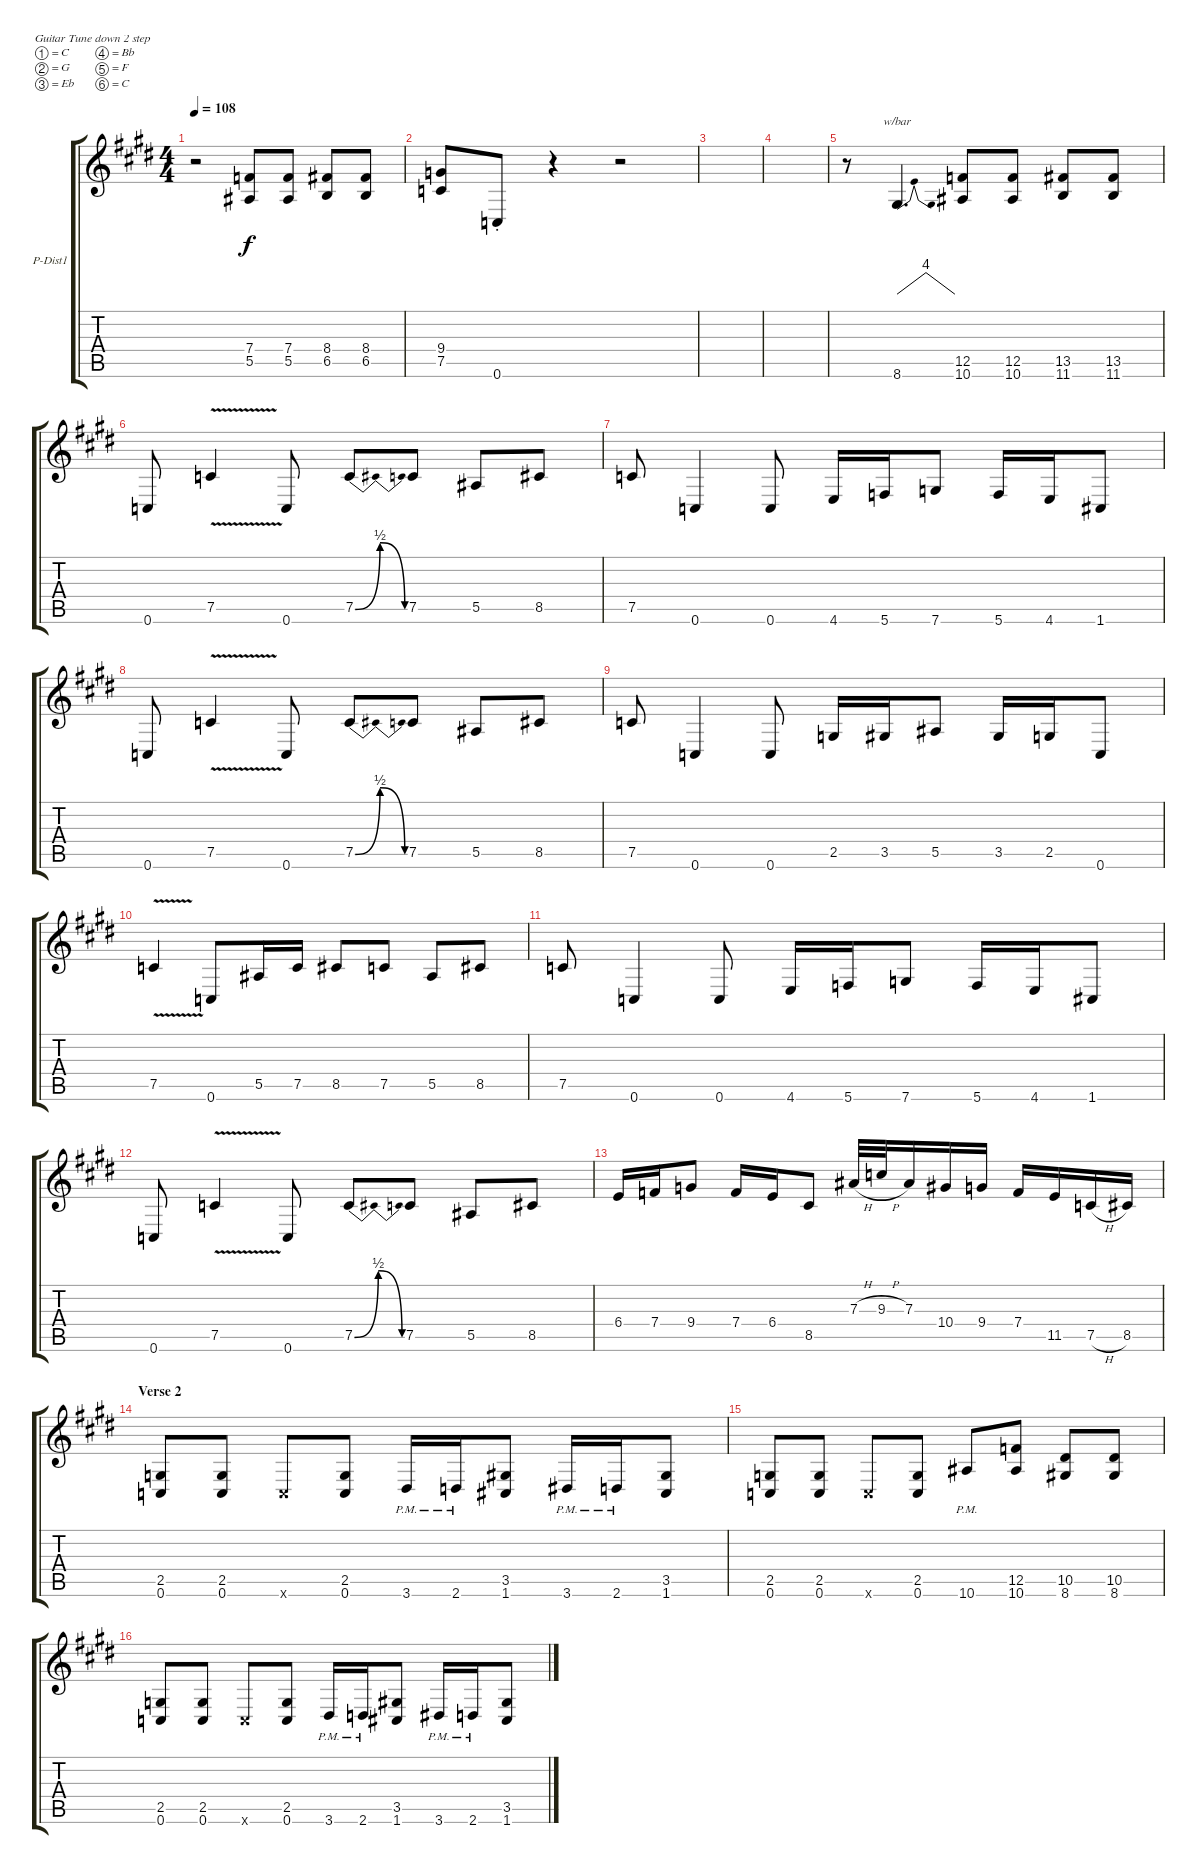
\defaultSystemsLayout 4
\bracketExtendMode groupsimilarinstruments
\firstSystemTrackNameOrientation horizontal
\otherSystemsTrackNameOrientation horizontal
\track ("Petrucci Dist 1" "P-Dist1") {instrument distortionguitar}
\staff {score tabs}
\tuning (C4 G3 Eb3 Bb2 F2 C2)
\ts (4 4)
\tempo 108
\clef g2
\ks e
r.2{dy f} (5.5 7.4).8 (5.5 7.4).8 (6.5 8.4).8 (6.5 8.4).8 |
(9.4 7.5).8 0.6{st}.8 r.4 r.2 |
|
|
r.8 8.6.4{d tbe (dip default 0.6 0 22.2 16 40.199999999999996 16 59.4 0)} (12.5 10.6).8 (12.5 10.6).8 (13.5 11.6).8 (13.5 11.6).8 |
0.6.8 7.5{v}.4 0.6.8 7.5{be (bendrelease 0 0 30.599999999999998 2 30.599999999999998 2 59.4 0)}.8 7.5.8 5.5.8 8.5.8 |
7.5.8 0.6.4 0.6.8 4.6.16 5.6.16 7.6.8 5.6.16 4.6.16 1.6.8 |
0.6.8 7.5{v}.4 0.6.8 7.5{be (bendrelease 0 0 30.599999999999998 2 30.599999999999998 2 59.4 0)}.8 7.5.8 5.5.8 8.5.8 |
7.5.8 0.6.4 0.6.8 2.5.16 3.5.16 5.5.8 3.5.16 2.5.16 0.6.8 |
7.5{v}.4 0.6.8 5.5.16 7.5.16 8.5.8 7.5.8 5.5.8 8.5.8 |
7.5.8 0.6.4 0.6.8 4.6.16 5.6.16 7.6.8 5.6.16 4.6.16 1.6.8 |
0.6.8 7.5{v}.4 0.6.8 7.5{be (bendrelease 0 0 30.599999999999998 2 30.599999999999998 2 59.4 0)}.8 7.5.8 5.5.8 8.5.8 |
6.4.16 7.4.16 9.4.8 7.4.16 6.4.16 8.5.8 7.3{h}.32 9.3{h}.32 7.3.16 10.4.16 9.4.16 7.4.16 11.5.16 7.5{h}.16 8.5.16 |
\section ("" "Verse 2")
(0.6 2.5).8 (0.6 2.5).8 0.6{x}.8 (0.6 2.5).8 3.6{pm}.16 2.6{pm}.16 (1.6 3.5).8 3.6{pm}.16 2.6{pm}.16 (1.6 3.5).8 |
(0.6 2.5).8 (0.6 2.5).8 0.6{x}.8 (0.6 2.5).8 10.6{pm}.8 (10.6 12.5).8 (8.6 10.5).8 (8.6 10.5).8 |
(0.6 2.5).8 (0.6 2.5).8 0.6{x}.8 (0.6 2.5).8 3.6{pm}.16 2.6{pm}.16 (1.6 3.5).8 3.6{pm}.16 2.6{pm}.16 (1.6 3.5).8
